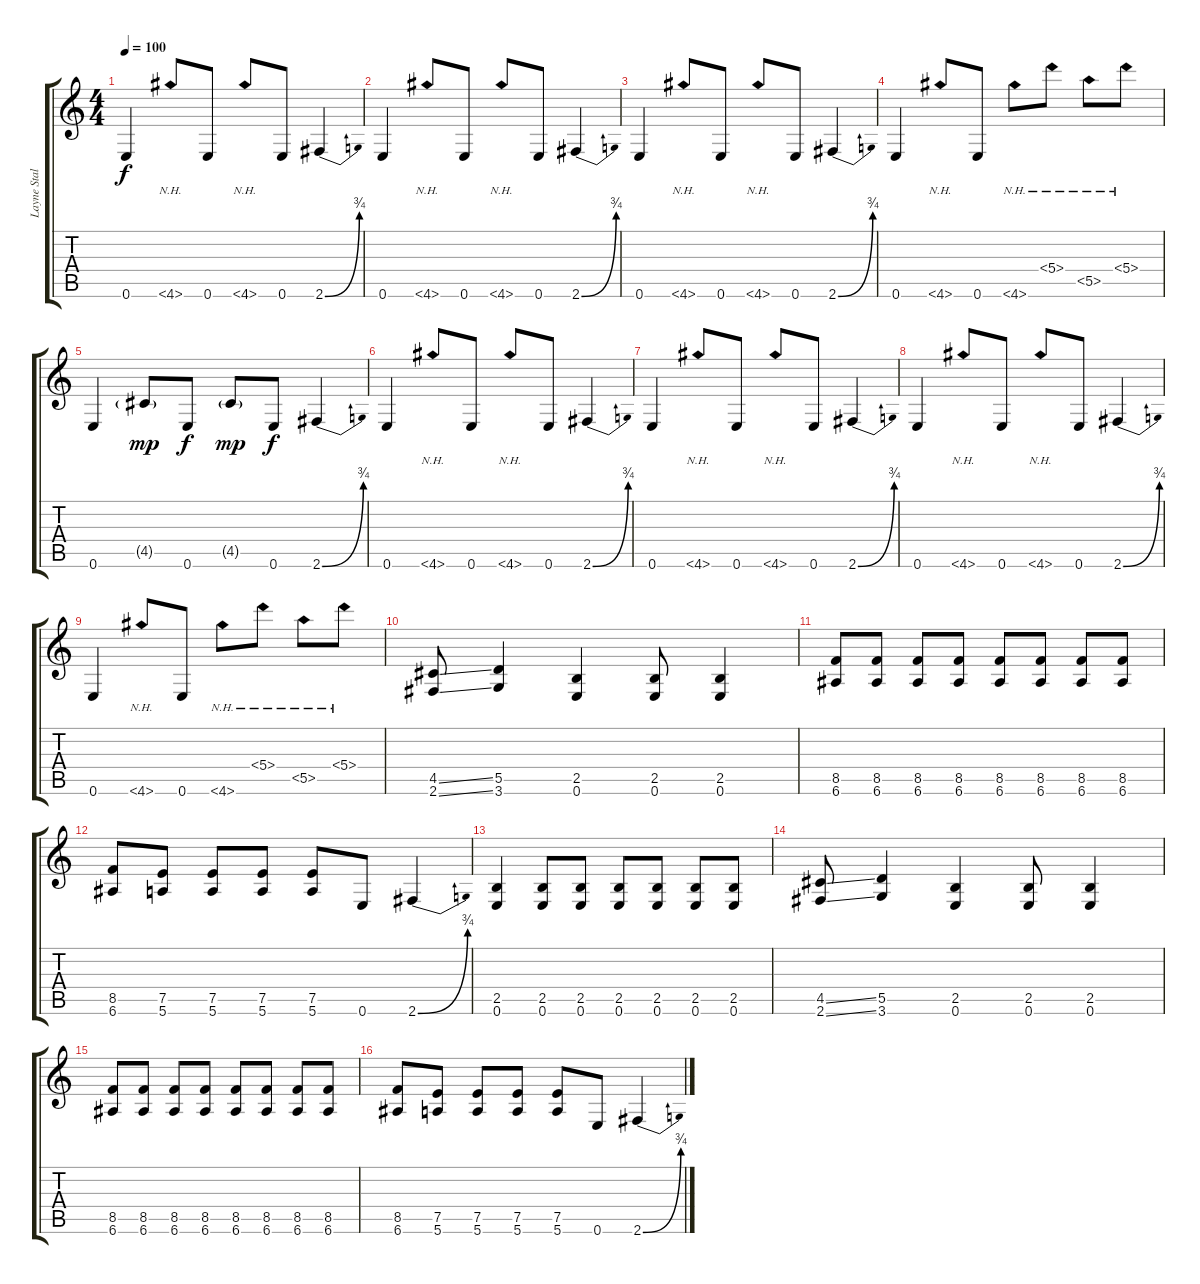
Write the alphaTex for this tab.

\track ("Layne Staley" "Layne Stal") {instrument distortionguitar}
\staff {score tabs}
\tuning (E4 B3 G3 D3 A2 E2) {hide}
\ts (4 4)
\tempo 100
\clef g2
\ks c
0.6.4{dy f} 4.6{nh}.8 0.6.8 4.6{nh}.8 0.6.8 2.6{be (bend 0 0 60 3)}.4 |
0.6.4 4.6{nh}.8 0.6.8 4.6{nh}.8 0.6.8 2.6{be (bend 0 0 60 3)}.4 |
0.6.4 4.6{nh}.8 0.6.8 4.6{nh}.8 0.6.8 2.6{be (bend 0 0 60 3)}.4 |
0.6.4 4.6{nh}.8 0.6.8 4.6{nh}.8 5.4{nh}.8 5.5{nh}.8 5.4{nh}.8 |
0.6.4 4.5{g}.8{dy mp} 0.6.8{dy f} 4.5{g}.8{dy mp} 0.6.8{dy f} 2.6{be (bend 0 0 60 3)}.4 |
0.6.4 4.6{nh}.8 0.6.8 4.6{nh}.8 0.6.8 2.6{be (bend 0 0 60 3)}.4 |
0.6.4 4.6{nh}.8 0.6.8 4.6{nh}.8 0.6.8 2.6{be (bend 0 0 60 3)}.4 |
0.6.4 4.6{nh}.8 0.6.8 4.6{nh}.8 0.6.8 2.6{be (bend 0 0 60 3)}.4 |
0.6.4 4.6{nh}.8 0.6.8 4.6{nh}.8 5.4{nh}.8 5.5{nh}.8 5.4{nh}.8 |
(4.5{ss} 2.6{ss}).8 (5.5 3.6).4 (2.5 0.6).4 (2.5 0.6).8 (2.5 0.6).4 |
(8.5 6.6).8 (8.5 6.6).8 (8.5 6.6).8 (8.5 6.6).8 (8.5 6.6).8 (8.5 6.6).8 (8.5 6.6).8 (8.5 6.6).8 |
(8.5 6.6).8 (7.5 5.6).8 (7.5 5.6).8 (7.5 5.6).8 (7.5 5.6).8 0.6.8 2.6{be (bend 0 0 60 3)}.4 |
(2.5 0.6).4 (2.5 0.6).8 (2.5 0.6).8 (2.5 0.6).8 (2.5 0.6).8 (2.5 0.6).8 (2.5 0.6).8 |
(4.5{ss} 2.6{ss}).8 (5.5 3.6).4 (2.5 0.6).4 (2.5 0.6).8 (2.5 0.6).4 |
(8.5 6.6).8 (8.5 6.6).8 (8.5 6.6).8 (8.5 6.6).8 (8.5 6.6).8 (8.5 6.6).8 (8.5 6.6).8 (8.5 6.6).8 |
(8.5 6.6).8 (7.5 5.6).8 (7.5 5.6).8 (7.5 5.6).8 (7.5 5.6).8 0.6.8 2.6{be (bend 0 0 60 3)}.4
